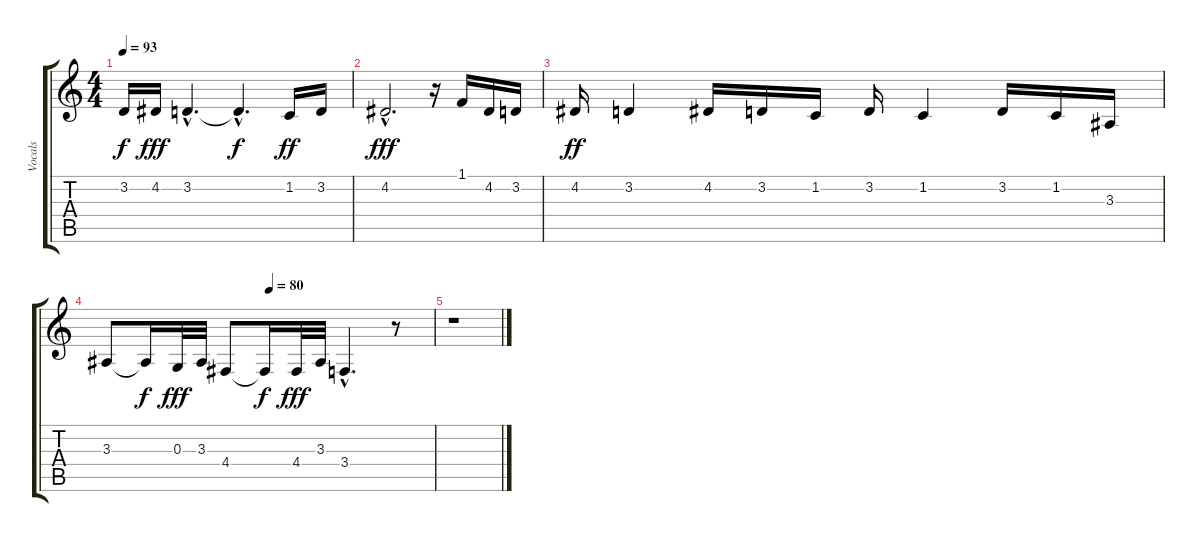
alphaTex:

\track ("Vocals" "Vocals") {instrument flute}
\staff {score tabs}
\tuning (E4 B3 G3 D3 A2 E2) {hide}
\ts (4 4)
\tempo 93
\clef g2
\ks c
3.2{t}.16{dy f} 4.2.16{dy fff} 3.2{hac}.4{d} 3.2{hac t}.4{d dy f} 1.2.16{dy ff} 3.2.16 |
4.2{hac}.2{d dy fff} r.16 1.1.16 4.2.16 3.2.16 |
4.2.16{dy ff} 3.2.4 4.2.16 3.2.16 1.2.16 3.2.16 1.2.4 3.2.16 1.2.16 3.3.16 |
\tempo (80 0.5)
3.3.8 3.3{t}.16{dy f} 0.3.32{dy fff} 3.3.32 4.4.8 4.4{t}.16{dy f} 4.4.32{dy fff} 3.3.32 3.4{hac}.4{d} r.8 |
r.1
